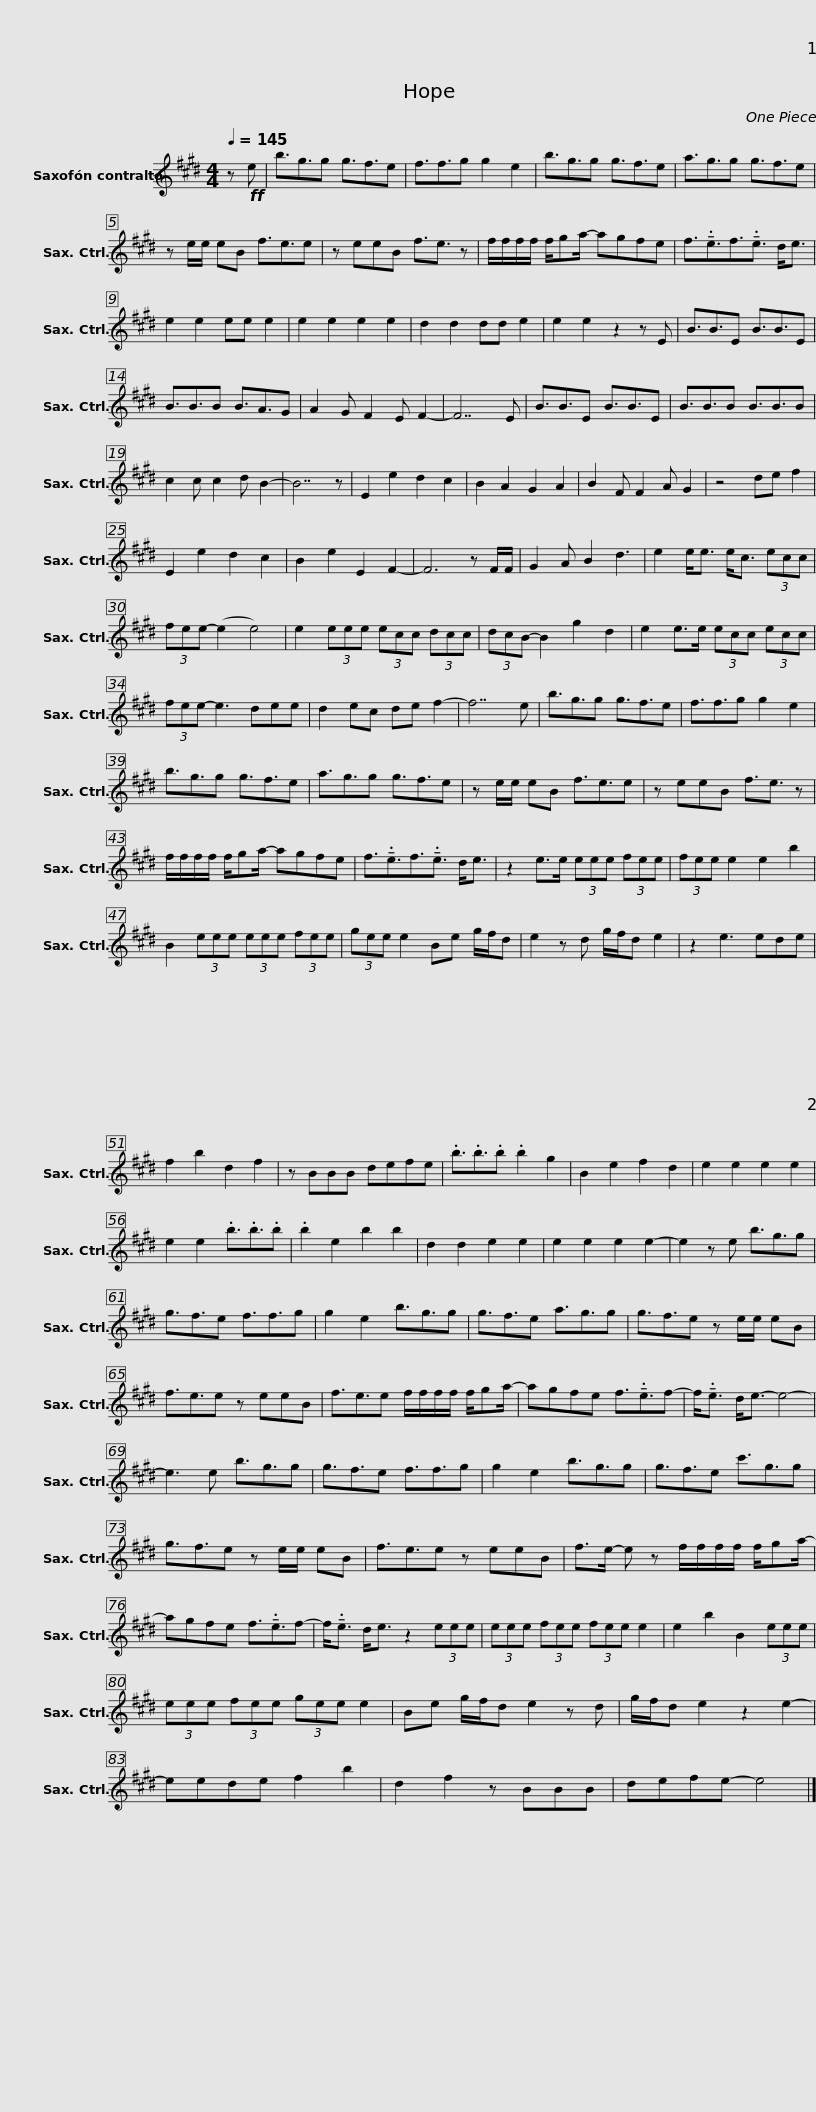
X:1
L:1/8
Q:1/4=145
M:4/4
I:linebreak $
K:none
V:1 treble transpose=-9
V:1
[K:E] z!ff! e | b3/2g3/2g g3/2f3/2e | f3/2f3/2g g2 e2 | b3/2g3/2g g3/2f3/2e | a3/2g3/2g g3/2f3/2e | %5
 z e/e/ eB f3/2e3/2e |$ z eeB f3/2e3/2 z | f/f/f/f/ f/ga/- agfe | f3/2!tenuto!.e3/2f3/2!tenuto!.e3/2 d<e | e2 e2 ee e2 | %10
 e2 e2 e2 e2 | d2 d2 dd e2 |$ e2 e2 z2 z E | B3/2B3/2E B3/2B3/2E | B3/2B3/2B B3/2A3/2G | %15
 A2 G F2 E F2- | F7 E | B3/2B3/2E B3/2B3/2E |$ B3/2B3/2B B3/2B3/2B | c2 c c2 d B2- | %20
 B7 z | E2 e2 d2 c2 | B2 A2 G2 A2 | B2 F F2 A G2 | z4 de f2 | %25
 E2 e2 d2 c2 |$ B2 e2 E2 F2- | F6 z F/F/ | G2 A B2 d3 | e2 e<e e<c (3ecc | %30
 (3fee- (e2 e4) | e2 (3eee (3ecc (3dcc | (3dcB- B2 g2 d2 |$ e2 e>e (3ecc (3ecc | (3fee- e3 dee | %35
 d2 ec de f2- | f7 e | b3/2g3/2g g3/2f3/2e | f3/2f3/2g g2 e2 |$ b3/2g3/2g g3/2f3/2e | %40
 a3/2g3/2g g3/2f3/2e | z e/e/ eB f3/2e3/2e | z eeB f3/2e3/2 z | f/f/f/f/ f/ga/- agfe |$ f3/2!tenuto!.e3/2f3/2!tenuto!.e3/2 d<e | %45
 z2 e>e (3eee (3fee | (3fee e2 e2 b2 | B2 (3eee (3eee (3fee | (3gee e2 Be g/f/d |$ e2 z d g/f/d e2 | %50
 z2 e3 ede | f2 b2 d2 f2 | z BBB defe | .b3/2.b3/2.b .b2 g2 | B2 e2 f2 d2 | %55
 e2 e2 e2 e2 |$ e2 e2 .b3/2.b3/2.b | .b2 e2 b2 b2 | d2 d2 e2 e2 | e2 e2 e2 e2- | %60
 e2 z e b3/2g3/2g | g3/2f3/2e f3/2f3/2g | g2 e2 b3/2g3/2g |$ g3/2f3/2e a3/2g3/2g | g3/2f3/2e z e/e/ eB | %65
 f3/2e3/2e z eeB | f3/2e3/2e f/f/f/f/ f/ga/- | agfe f3/2!tenuto!.e3/2f- |$ f<!tenuto!.e d<e- e4- | e3 e b3/2g3/2g | %70
 g3/2f3/2e f3/2f3/2g | g2 e2 b3/2g3/2g | g3/2f3/2e c'3/2g3/2g | g3/2f3/2e z e/e/ eB |$ f3/2e3/2e z eeB | %75
 f>e- e z f/f/f/f/ f/ga/- | agfe f3/2!tenuto!.e3/2f- | f<!tenuto!.e d<e z2 (3eee |$ (3eee (3fee (3fee e2 | e2 b2 B2 (3eee | %80
 (3eee (3fee (3gee e2 | Be g/f/d e2 z d | g/f/d e2 z2 e2- |$ eede f2 b2 | d2 f2 z BBB | %85
 defe- e4 |] %86
